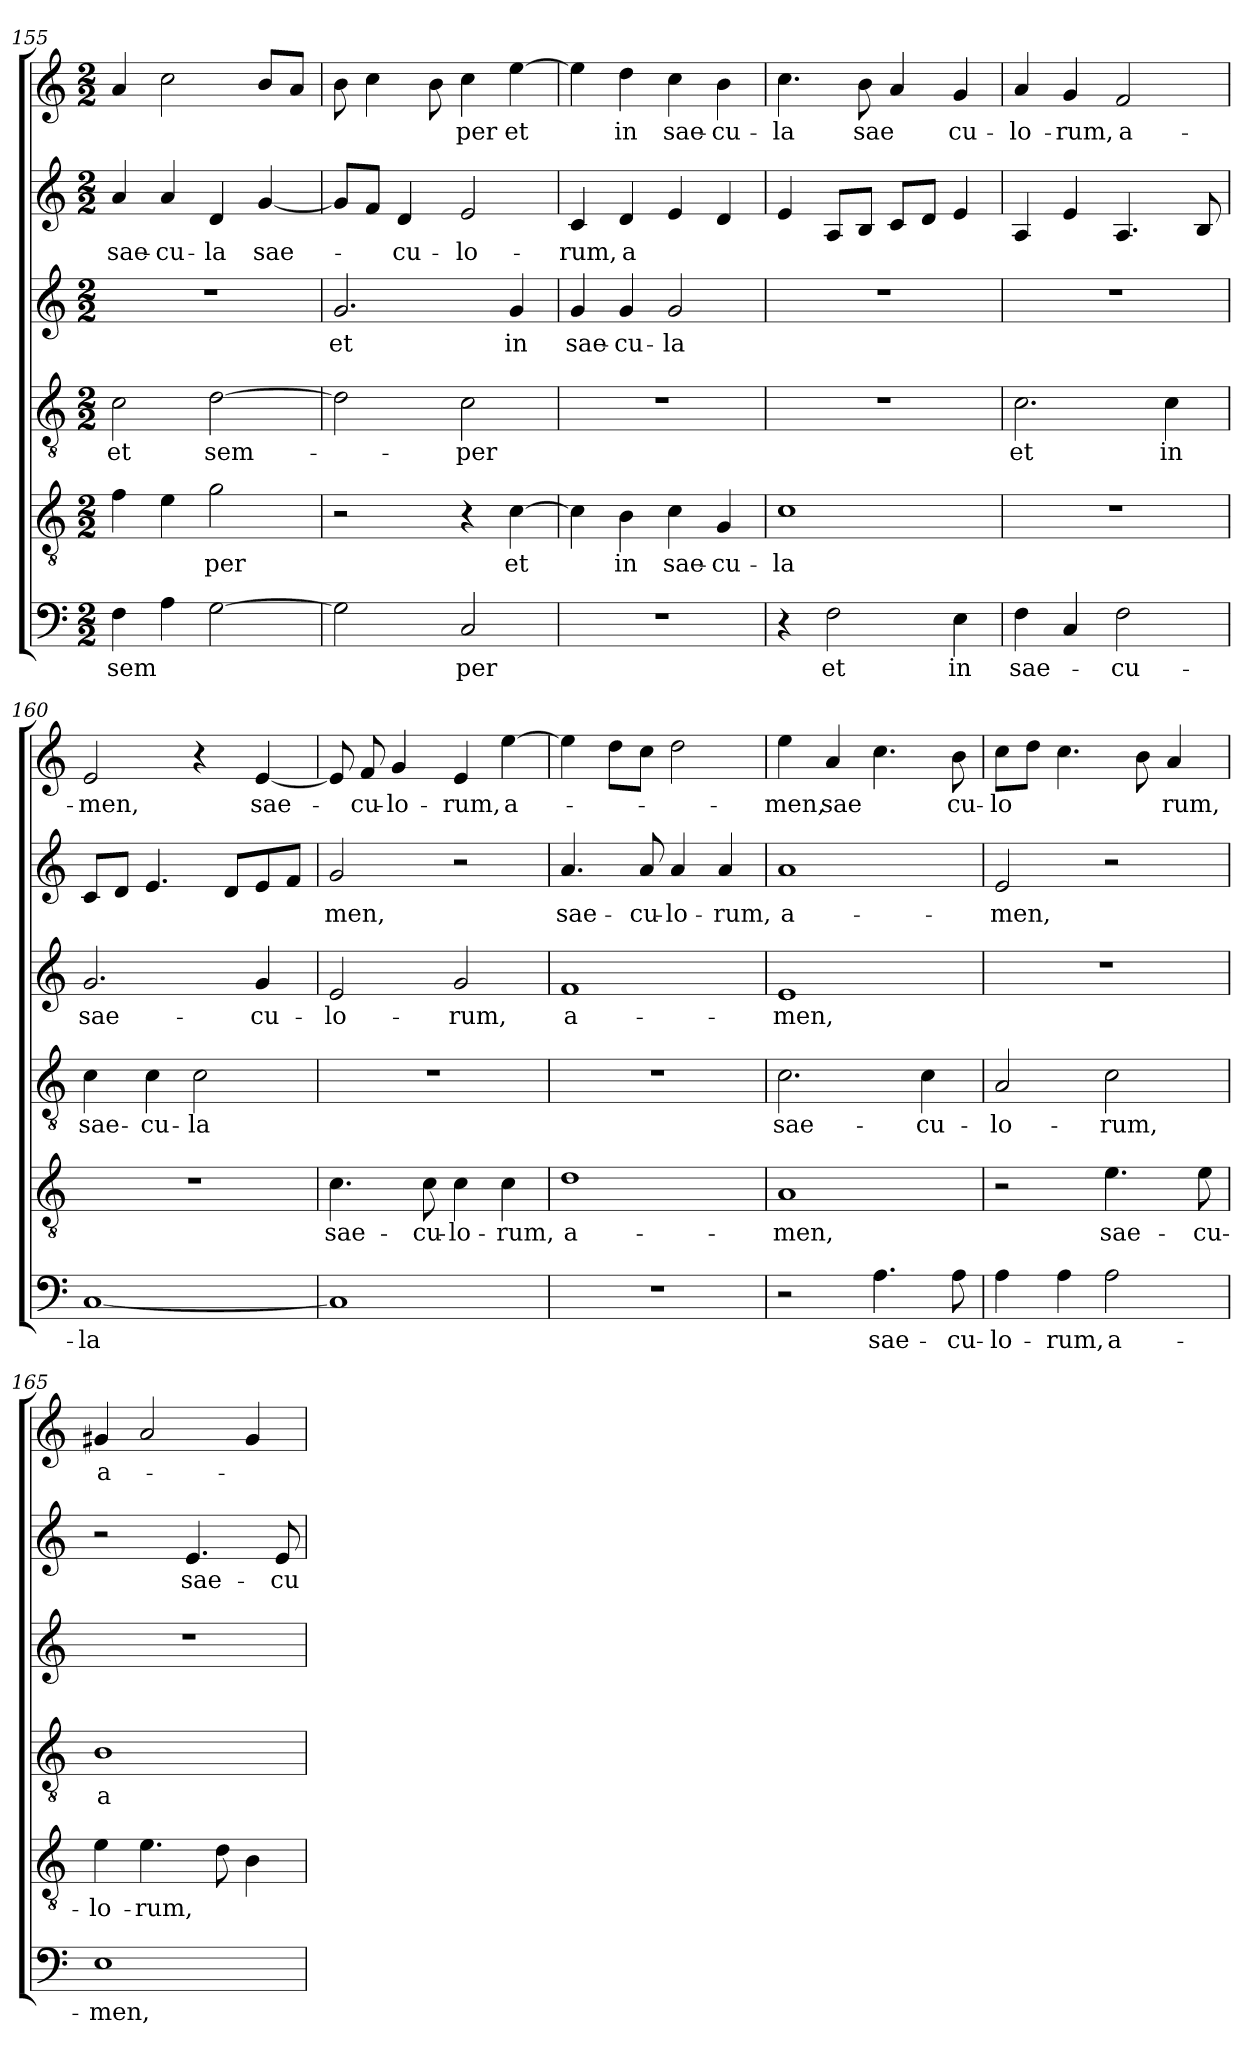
**kern	**text	**kern	**text	**kern	**text	**kern	**text	**kern	**text	**kern	**text
*part6	*part6	*part5	*part5	*part4	*part4	*part3	*part3	*part2	*part2	*part1	*part1
*staff6	*staff6	*staff5	*staff5	*staff4	*staff4	*staff3	*staff3	*staff2	*staff2	*staff1	*staff1
*clefF4	*	*clefGv2	*	*clefGv2	*	*clefG2	*	*clefG2	*	*clefG2	*
*k[]	*	*k[]	*	*k[]	*	*k[]	*	*k[]	*	*k[]	*
*C:	*	*C:	*	*C:	*	*C:	*	*C:	*	*C:	*
*M2/2	*	*M2/2	*	*M2/2	*	*M2/2	*	*M2/2	*	*M2/2	*
=155	=155	=155	=155	=155	=155	=155	=155	=155	=155	=155	=155
!	!LO:LY:b	!	!	!	!LO:LY:b	!	!	!	!LO:LY:b	!	!
4F\	sem	4f\	.	2c\	et	1r	.	4a/	sae-	4a/	.
!	!	!	!	!	!	!	!	!	!LO:LY:b	!	!
4A\	.	4e\	.	.	.	.	.	4a/	-cu-	2cc\	.
!	!	!	!LO:LY:b	!	!LO:LY:b	!	!	!	!LO:LY:b	!	!
[2G\	.	2g\	per	[2d\	sem-	.	.	4d/	-la	.	.
!	!	!	!	!	!	!	!	!	!LO:LY:b	!	!
.	.	.	.	.	.	.	.	[4g/	sae-	8b/L	.
.	.	.	.	.	.	.	.	.	.	8a/J	.
=156	=156	=156	=156	=156	=156	=156	=156	=156	=156	=156	=156
!	!	!	!	!	!	!	!LO:LY:b	!	!	!	!
2G\]	.	2r	.	2d\]	.	2.g/	et	8g/L]	.	8b\	.
.	.	.	.	.	.	.	.	8f/J	.	4cc\	.
!	!	!	!	!	!	!	!	!	!LO:LY:b	!	!
.	.	.	.	.	.	.	.	4d/	-cu-	.	.
.	.	.	.	.	.	.	.	.	.	8b\	.
!	!LO:LY:b	!	!	!	!LO:LY:b	!	!	!	!LO:LY:b	!	!LO:LY:b
2C/	per	4r	.	2c\	-per	.	.	2e/	-lo-	4cc\	per
!	!	!	!LO:LY:b	!	!	!	!LO:LY:b	!	!	!	!LO:LY:b
.	.	[4c\	et	.	.	4g/	in	.	.	[4ee\	et
=157	=157	=157	=157	=157	=157	=157	=157	=157	=157	=157	=157
!	!	!	!	!	!	!	!LO:LY:b	!	!LO:LY:b	!	!
1r	.	4c\]	.	1r	.	4g/	sae-	4c/	-rum,	4ee\]	.
!	!	!	!LO:LY:b	!	!	!	!LO:LY:b	!	!LO:LY:b	!	!LO:LY:b
.	.	4B\	in	.	.	4g/	-cu-	4d/	a	4dd\	in
!	!	!	!LO:LY:b	!	!	!	!LO:LY:b	!	!	!	!LO:LY:b
.	.	4c\	sae-	.	.	2g/	-la	4e/	.	4cc\	sae-
!	!	!	!LO:LY:b	!	!	!	!	!	!	!	!LO:LY:b
.	.	4G/	-cu-	.	.	.	.	4d/	.	4b\	-cu-
=158	=158	=158	=158	=158	=158	=158	=158	=158	=158	=158	=158
!	!	!	!LO:LY:b	!	!	!	!	!	!	!	!LO:LY:b
4r	.	1c	-la	1r	.	1r	.	4e/	.	4.cc\	-­la
!	!LO:LY:b	!	!	!	!	!	!	!	!	!	!
2F\	et	.	.	.	.	.	.	8A/L	.	.	.
!	!	!	!	!	!	!	!	!	!	!	!LO:LY:b
.	.	.	.	.	.	.	.	8B/J	.	8b\	sae
.	.	.	.	.	.	.	.	8c/L	.	4a/	.
.	.	.	.	.	.	.	.	8d/J	.	.	.
!	!LO:LY:b	!	!	!	!	!	!	!	!	!	!LO:LY:b
4E\	in	.	.	.	.	.	.	4e/	.	4g/	cu-
!!LO:LB:g=z
=159	=159	=159	=159	=159	=159	=159	=159	=159	=159	=159	=159
!	!LO:LY:b	!	!	!	!LO:LY:b	!	!	!	!	!	!LO:LY:b
4F\	sae-	1r	.	2.c\	et	1r	.	4A/	.	4a/	-­lo-
!	!	!	!	!	!	!	!	!	!	!	!LO:LY:b
4C/	.	.	.	.	.	.	.	4e/	.	4g/	-rum,
!	!LO:LY:b	!	!	!	!	!	!	!	!	!	!LO:LY:b
2F\	-cu-	.	.	.	.	.	.	4.A/	.	2f/	a-
!	!	!	!	!	!LO:LY:b	!	!	!	!	!	!
.	.	.	.	4c\	in	.	.	.	.	.	.
.	.	.	.	.	.	.	.	8B/	.	.	.
=160	=160	=160	=160	=160	=160	=160	=160	=160	=160	=160	=160
!	!LO:LY:b	!	!	!	!LO:LY:b	!	!LO:LY:b	!	!	!	!LO:LY:b
[1C	-la	1r	.	4c\	sae-	2.g/	sae-	8c/L	.	2e/	-men,
.	.	.	.	.	.	.	.	8d/J	.	.	.
!	!	!	!	!	!LO:LY:b	!	!	!	!	!	!
.	.	.	.	4c\	-cu-	.	.	4.e/	.	.	.
!	!	!	!	!	!LO:LY:b	!	!	!	!	!	!
.	.	.	.	2c\	-la	.	.	.	.	4r	.
.	.	.	.	.	.	.	.	8d/L	.	.	.
!	!	!	!	!	!	!	!LO:LY:b	!	!	!	!LO:LY:b
.	.	.	.	.	.	4g/	-cu-	8e/	.	[4e/	sae-
.	.	.	.	.	.	.	.	8f/J	.	.	.
=161	=161	=161	=161	=161	=161	=161	=161	=161	=161	=161	=161
!	!	!	!LO:LY:b	!	!	!	!LO:LY:b	!	!LO:LY:b	!	!
1C]	.	4.c\	sae-	1r	.	2e/	-lo-	2g/	men,	8e/]	.
!	!	!	!	!	!	!	!	!	!	!	!LO:LY:b
.	.	.	.	.	.	.	.	.	.	8f/	-cu-
!	!	!	!	!	!	!	!	!	!	!	!LO:LY:b
.	.	.	.	.	.	.	.	.	.	4g/	-lo-
!	!	!	!LO:LY:b	!	!	!	!	!	!	!	!
.	.	8c\	-cu-	.	.	.	.	.	.	.	.
!	!	!	!LO:LY:b	!	!	!	!LO:LY:b	!	!	!	!LO:LY:b
.	.	4c\	-lo-	.	.	2g/	-rum,	2r	.	4e/	-rum,
!	!	!	!LO:LY:b	!	!	!	!	!	!	!	!LO:LY:b
.	.	4c\	-rum,	.	.	.	.	.	.	[4ee\	a-
=162	=162	=162	=162	=162	=162	=162	=162	=162	=162	=162	=162
!	!	!	!LO:LY:b	!	!	!	!LO:LY:b	!	!LO:LY:b	!	!
1r	.	1d	a-	1r	.	1f	a-	4.a/	sae-	4ee\]	.
.	.	.	.	.	.	.	.	.	.	8dd\L	.
!	!	!	!	!	!	!	!	!	!LO:LY:b	!	!
.	.	.	.	.	.	.	.	8a/	-cu-	8cc\J	.
!	!	!	!	!	!	!	!	!	!LO:LY:b	!	!
.	.	.	.	.	.	.	.	4a/	-lo-	2dd\	.
!	!	!	!	!	!	!	!	!	!LO:LY:b	!	!
.	.	.	.	.	.	.	.	4a/	-rum,	.	.
=163	=163	=163	=163	=163	=163	=163	=163	=163	=163	=163	=163
!	!	!	!LO:LY:b	!	!LO:LY:b	!	!LO:LY:b	!	!LO:LY:b	!	!LO:LY:b
2r	.	1A	-men,	2.c\	sae-	1e	-men,	1a	a-	4ee\	-men,
!	!	!	!	!	!	!	!	!	!	!	!LO:LY:b
.	.	.	.	.	.	.	.	.	.	4a/	sae
!	!LO:LY:b	!	!	!	!	!	!	!	!	!	!
4.A\	sae-	.	.	.	.	.	.	.	.	4.cc\	.
!	!	!	!	!	!LO:LY:b	!	!	!	!	!	!
.	.	.	.	4c\	-cu-	.	.	.	.	.	.
!	!LO:LY:b	!	!	!	!	!	!	!	!	!	!LO:LY:b
8A\	-cu-	.	.	.	.	.	.	.	.	8b\	cu-
=164	=164	=164	=164	=164	=164	=164	=164	=164	=164	=164	=164
!	!LO:LY:b	!	!	!	!LO:LY:b	!	!	!	!LO:LY:b	!	!LO:LY:b
4A\	-lo-	2r	.	2A/	-lo-	1r	.	2e/	-men,	8cc\L	-lo
.	.	.	.	.	.	.	.	.	.	8dd\J	.
!	!LO:LY:b	!	!	!	!	!	!	!	!	!	!
4A\	-rum,	.	.	.	.	.	.	.	.	4.cc\	.
!	!LO:LY:b	!	!LO:LY:b	!	!LO:LY:b	!	!	!	!	!	!
2A\	a-	4.e\	sae-	2c\	-rum,	.	.	2r	.	.	.
.	.	.	.	.	.	.	.	.	.	8b\	.
!	!	!	!	!	!	!	!	!	!	!	!LO:LY:b
.	.	.	.	.	.	.	.	.	.	4a/	rum,
!	!	!	!LO:LY:b	!	!	!	!	!	!	!	!
.	.	8e\	-cu-	.	.	.	.	.	.	.	.
!!LO:PB:g=z
=165	=165	=165	=165	=165	=165	=165	=165	=165	=165	=165	=165
!	!LO:LY:b	!	!LO:LY:b	!	!LO:LY:b	!	!	!	!	!	!LO:LY:b
1E	-­men,	4e\	-­lo-	1B	a-	1r	.	2r	.	4g#/	a-
!	!	!	!LO:LY:b	!	!	!	!	!	!	!	!
.	.	4.e\	-rum,	.	.	.	.	.	.	2a/	.
!	!	!	!	!	!	!	!	!	!LO:LY:b	!	!
.	.	.	.	.	.	.	.	4.e/	sae-	.	.
.	.	8d\	.	.	.	.	.	.	.	.	.
.	.	4B\	.	.	.	.	.	.	.	4g#/	.
!	!	!	!	!	!	!	!	!	!LO:LY:b	!	!
.	.	.	.	.	.	.	.	8e/	-cu-	.	.
=	=	=	=	=	=	=	=	=	=	=	=
*-	*-	*-	*-	*-	*-	*-	*-	*-	*-	*-	*-
